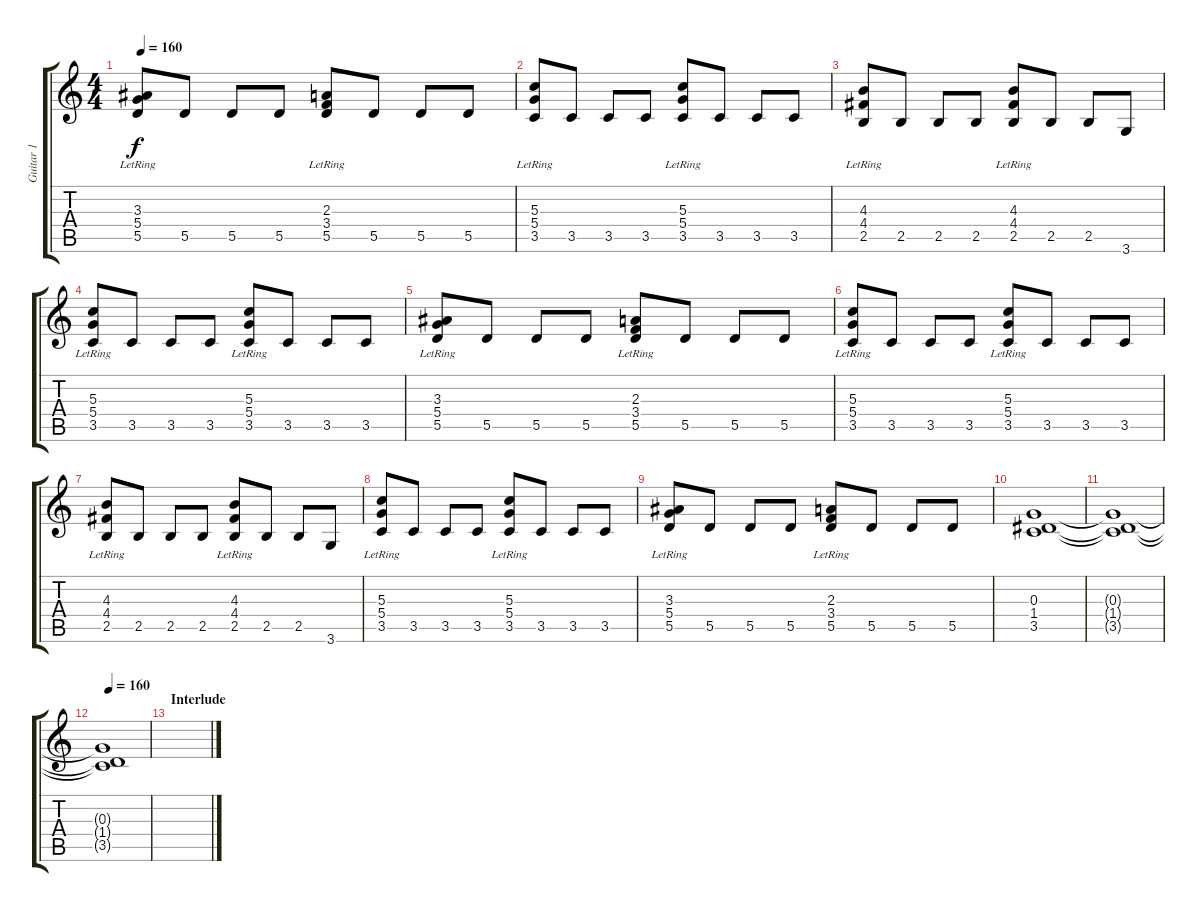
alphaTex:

\track ("Guitar 1" "Guitar 1") {instrument distortionguitar}
\staff {score tabs}
\tuning (E4 B3 G3 D3 A2 E2) {hide}
\ts (4 4)
\tempo 160
\clef g2
\ks c
(3.3{lr} 5.4{lr} 5.5).8{dy f} 5.5.8 5.5.8 5.5.8 (2.3{lr} 3.4{lr} 5.5).8 5.5.8 5.5.8 5.5.8 |
(5.3{lr} 5.4{lr} 3.5).8 3.5.8 3.5.8 3.5.8 (5.3{lr} 5.4{lr} 3.5).8 3.5.8 3.5.8 3.5.8 |
(4.3{lr} 4.4{lr} 2.5).8 2.5.8 2.5.8 2.5.8 (4.3{lr} 4.4{lr} 2.5).8 2.5.8 2.5.8 3.6.8 |
(5.3{lr} 5.4{lr} 3.5).8 3.5.8 3.5.8 3.5.8 (5.3{lr} 5.4{lr} 3.5).8 3.5.8 3.5.8 3.5.8 |
(3.3{lr} 5.4{lr} 5.5).8 5.5.8 5.5.8 5.5.8 (2.3{lr} 3.4{lr} 5.5).8 5.5.8 5.5.8 5.5.8 |
(5.3{lr} 5.4{lr} 3.5).8 3.5.8 3.5.8 3.5.8 (5.3{lr} 5.4{lr} 3.5).8 3.5.8 3.5.8 3.5.8 |
(4.3{lr} 4.4{lr} 2.5).8 2.5.8 2.5.8 2.5.8 (4.3{lr} 4.4{lr} 2.5).8 2.5.8 2.5.8 3.6.8 |
(5.3{lr} 5.4{lr} 3.5).8 3.5.8 3.5.8 3.5.8 (5.3{lr} 5.4{lr} 3.5).8 3.5.8 3.5.8 3.5.8 |
(3.3{lr} 5.4{lr} 5.5).8 5.5.8 5.5.8 5.5.8 (2.3{lr} 3.4{lr} 5.5).8 5.5.8 5.5.8 5.5.8 |
(0.3 1.4 3.5).1{volume 0} |
(0.3{t} 1.4{t} 3.5{t}).1 |
\tempo 160
(0.3{t} 1.4{t} 3.5{t}).1 |
\section ("" "Interlude")
